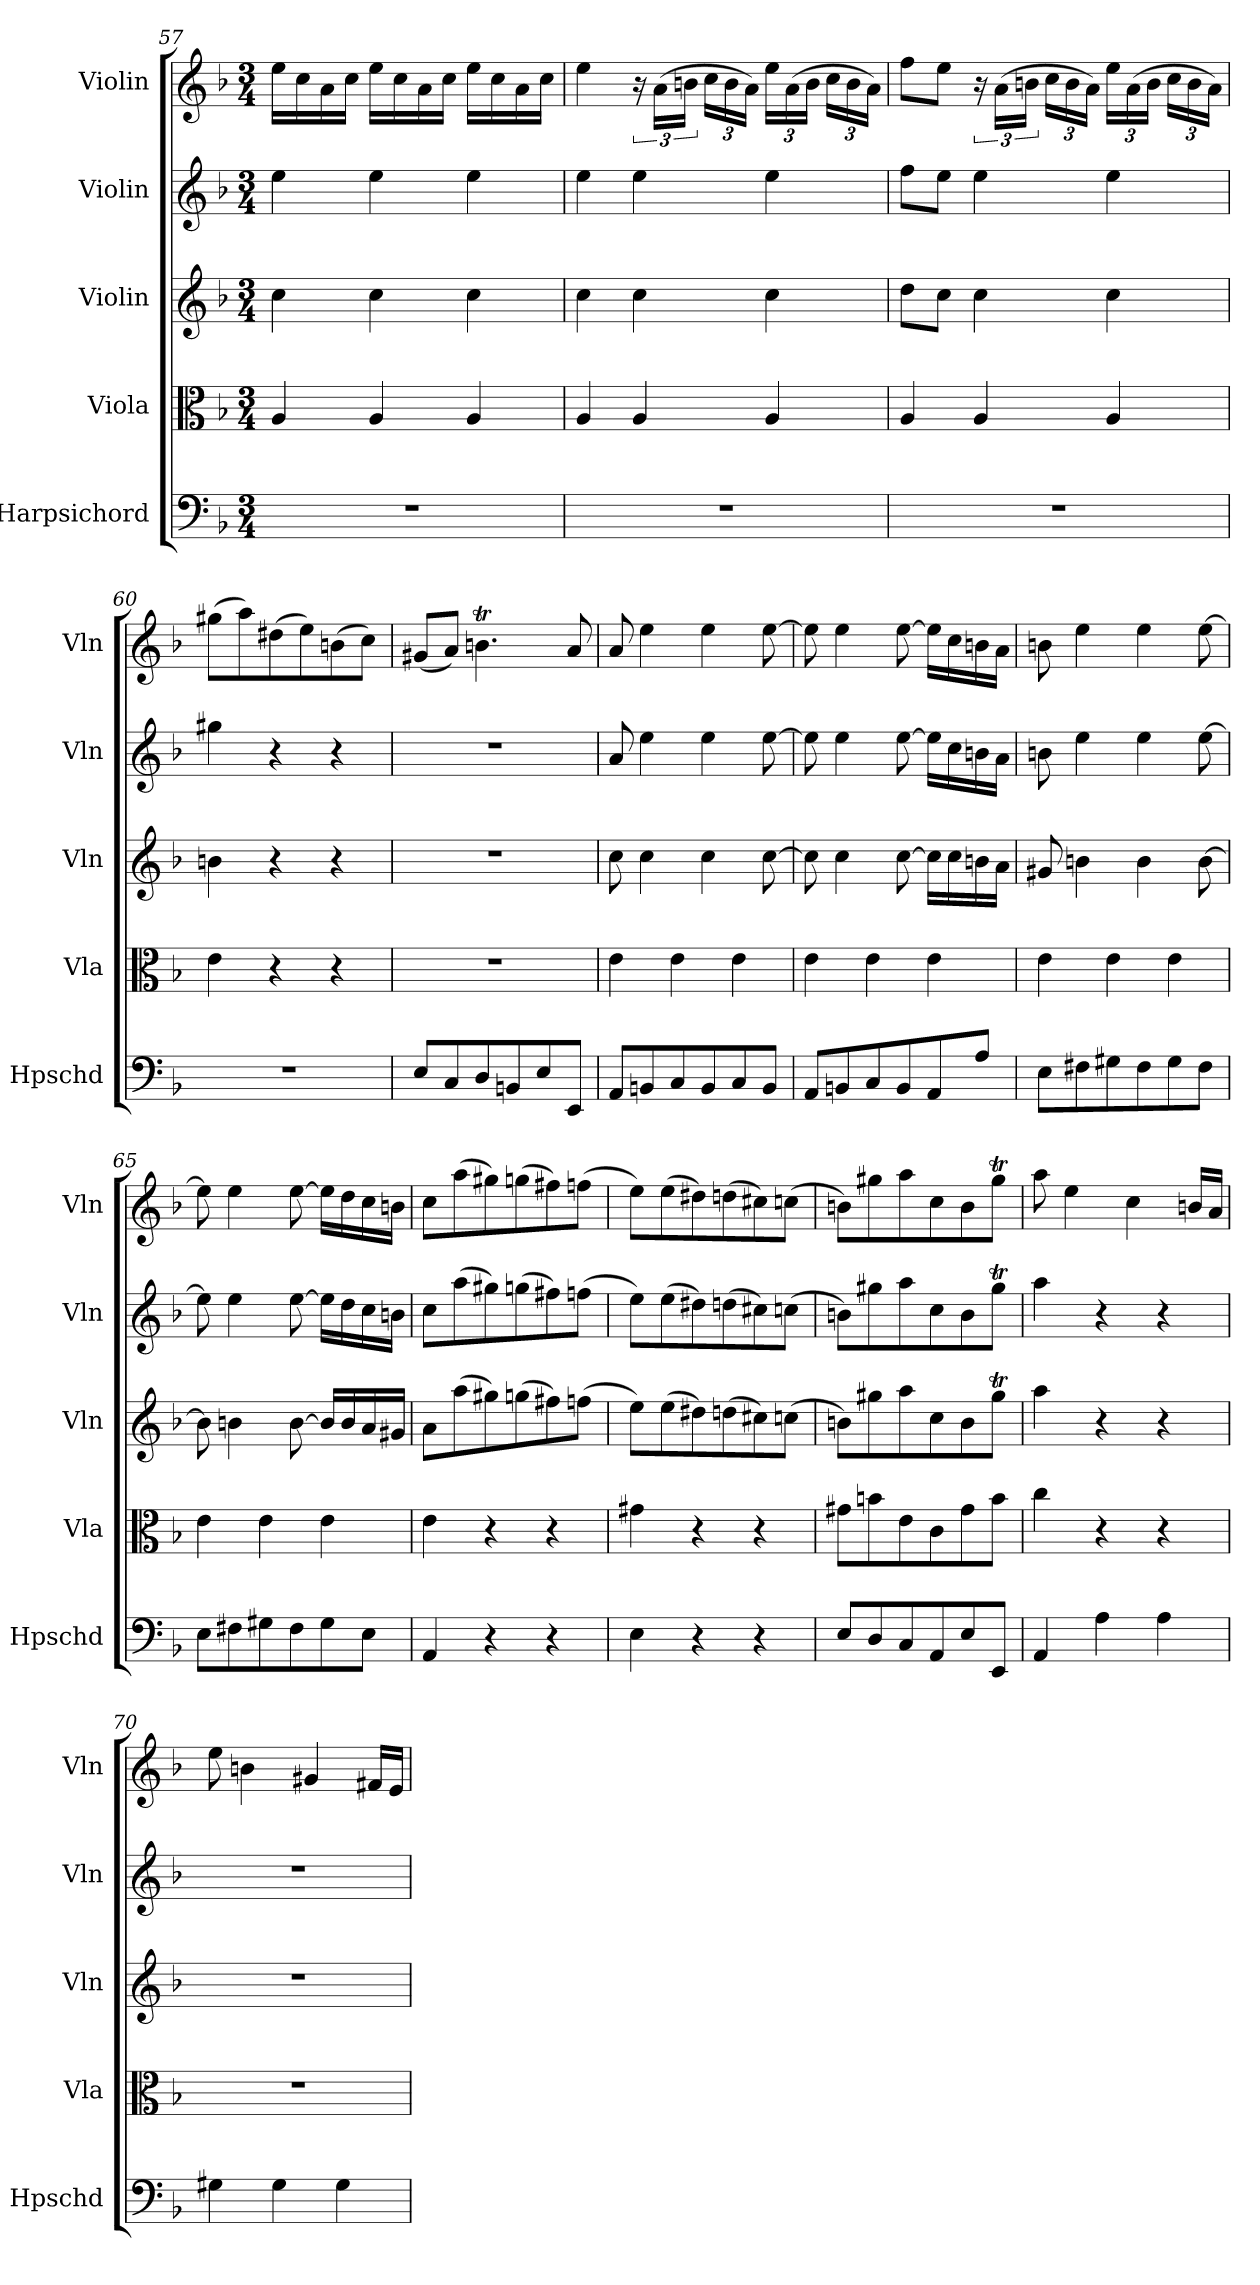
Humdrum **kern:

**kern	**kern	**kern	**kern	**kern
*part5	*part4	*part3	*part2	*part1
*staff5	*staff4	*staff3	*staff2	*staff1
*I"Harpsichord	*I"Viola	*I"Violin	*I"Violin	*I"Violin
*I'Hpschd	*I'Vla	*I'Vln	*I'Vln	*I'Vln
*clefF4	*clefC3	*clefG2	*clefG2	*clefG2
*k[b-]	*k[b-]	*k[b-]	*k[b-]	*k[b-]
*d:	*d:	*d:	*d:	*d:
*M3/4	*M3/4	*M3/4	*M3/4	*M3/4
=57	=57	=57	=57	=57
2.r	4A/	4cc\	4ee\	16ee\LL
.	.	.	.	16cc\
.	.	.	.	16a\
.	.	.	.	16cc\JJ
.	4A/	4cc\	4ee\	16ee\LL
.	.	.	.	16cc\
.	.	.	.	16a\
.	.	.	.	16cc\JJ
.	4A/	4cc\	4ee\	16ee\LL
.	.	.	.	16cc\
.	.	.	.	16a\
.	.	.	.	16cc\JJ
=58	=58	=58	=58	=58
2.r	4A/	4cc\	4ee\	4ee\
.	4A/	4cc\	4ee\	24r
.	.	.	.	(24a\LL
.	.	.	.	24bn\JJ
.	.	.	.	24cc\LL
.	.	.	.	24b\
.	.	.	.	24a\JJ)
.	4A/	4cc\	4ee\	24ee\LL
.	.	.	.	(24a\
.	.	.	.	24b\JJ
.	.	.	.	24cc\LL
.	.	.	.	24b\
.	.	.	.	24a\JJ)
=59	=59	=59	=59	=59
2.r	4A/	8dd\L	8ff\L	8ff\L
.	.	8cc\J	8ee\J	8ee\J
.	4A/	4cc\	4ee\	24r
.	.	.	.	(24a\LL
.	.	.	.	24bn\JJ
.	.	.	.	24cc\LL
.	.	.	.	24b\
.	.	.	.	24a\JJ)
.	4A/	4cc\	4ee\	24ee\LL
.	.	.	.	(24a\
.	.	.	.	24b\JJ
.	.	.	.	24cc\LL
.	.	.	.	24b\
.	.	.	.	24a\JJ)
=60	=60	=60	=60	=60
2.r	4e\	4bn\	4gg#X\	(8gg#X\L
.	.	.	.	8aa\)
.	4r	4r	4r	(8dd#X\
.	.	.	.	8ee\)
.	4r	4r	4r	(8bn\
.	.	.	.	8cc\J)
=61	=61	=61	=61	=61
8E/L	2.r	2.r	2.r	(8g#X/L
8C/	.	.	.	8a/J)
8D/	.	.	.	4.bnt\
8BBn/	.	.	.	.
8E/	.	.	.	.
8EE/J	.	.	.	8a/
=62	=62	=62	=62	=62
8AA/L	4e\	8cc\	8a/	8a/
8BBn/	.	4cc\	4ee\	4ee\
8C/	4e\	.	.	.
8BB/	.	4cc\	4ee\	4ee\
8C/	4e\	.	.	.
8BB/J	.	[8cc\	[8ee\	[8ee\
=63	=63	=63	=63	=63
8AA/L	4e\	8cc\]	8ee\]	8ee\]
8BBn/	.	4cc\	4ee\	4ee\
8C/	4e\	.	.	.
8BB/	.	[8cc\	[8ee\	[8ee\
8AA/	4e\	16cc\LL]	16ee\LL]	16ee\LL]
.	.	16cc\	16cc\	16cc\
8A/J	.	16bn\	16bn\	16bn\
.	.	16a\JJ	16a\JJ	16a\JJ
=64	=64	=64	=64	=64
8E\L	4e\	8g#X/	8bn\	8bn\
8F#X\	.	4bn\	4ee\	4ee\
8G#X\	4e\	.	.	.
8F#\	.	4b\	4ee\	4ee\
8G#\	4e\	.	.	.
8F#\J	.	[8b\	[8ee\	[8ee\
=65	=65	=65	=65	=65
8E\L	4e\	8bn\]	8ee\]	8ee\]
8F#X\	.	4b\	4ee\	4ee\
8G#X\	4e\	.	.	.
8F#\	.	[8b\	[8ee\	[8ee\
8G#\	4e\	16b/LL]	16ee\LL]	16ee\LL]
.	.	16b/	16dd\	16dd\
8E\J	.	16a/	16cc\	16cc\
.	.	16g#X/JJ	16bn\JJ	16bn\JJ
=66	=66	=66	=66	=66
4AA/	4e\	8a\L	8cc\L	8cc\L
.	.	(8aa\	(8aa\	(8aa\
4r	4r	8gg#X\)	8gg#X\)	8gg#X\)
.	.	(8ggn\	(8ggn\	(8ggn\
4r	4r	8ff#X\)	8ff#X\)	8ff#X\)
.	.	(8ffn\J	(8ffn\J	(8ffn\J
=67	=67	=67	=67	=67
4E\	4g#X\	8ee\L)	8ee\L)	8ee\L)
.	.	(8ee\	(8ee\	(8ee\
4r	4r	8dd#X\)	8dd#X\)	8dd#X\)
.	.	(8ddn\	(8ddn\	(8ddn\
4r	4r	8cc#X\)	8cc#X\)	8cc#X\)
.	.	(8ccn\J	(8ccn\J	(8ccn\J
=68	=68	=68	=68	=68
8E/L	8g#X\L	8bn\L)	8bn\L)	8bn\L)
8D/	8bn\	8gg#X\	8gg#X\	8gg#X\
8C/	8e\	8aa\	8aa\	8aa\
8AA/	8c\	8cc\	8cc\	8cc\
8E/	8g#\	8b\	8b\	8b\
8EE/J	8b\J	8gg#t\J	8gg#t\J	8gg#t\J
=69	=69	=69	=69	=69
4AA/	4cc\	4aa\	4aa\	8aa\
.	.	.	.	4ee\
4A\	4r	4r	4r	.
.	.	.	.	4cc\
4A\	4r	4r	4r	.
.	.	.	.	16bn/LL
.	.	.	.	16a/JJ
=70	=70	=70	=70	=70
4G#X\	2.r	2.r	2.r	8ee\
.	.	.	.	4bn\
4G#\	.	.	.	.
.	.	.	.	4g#X/
4G#\	.	.	.	.
.	.	.	.	16f#X/LL
.	.	.	.	16e/JJ
=	=	=	=	=
*-	*-	*-	*-	*-
